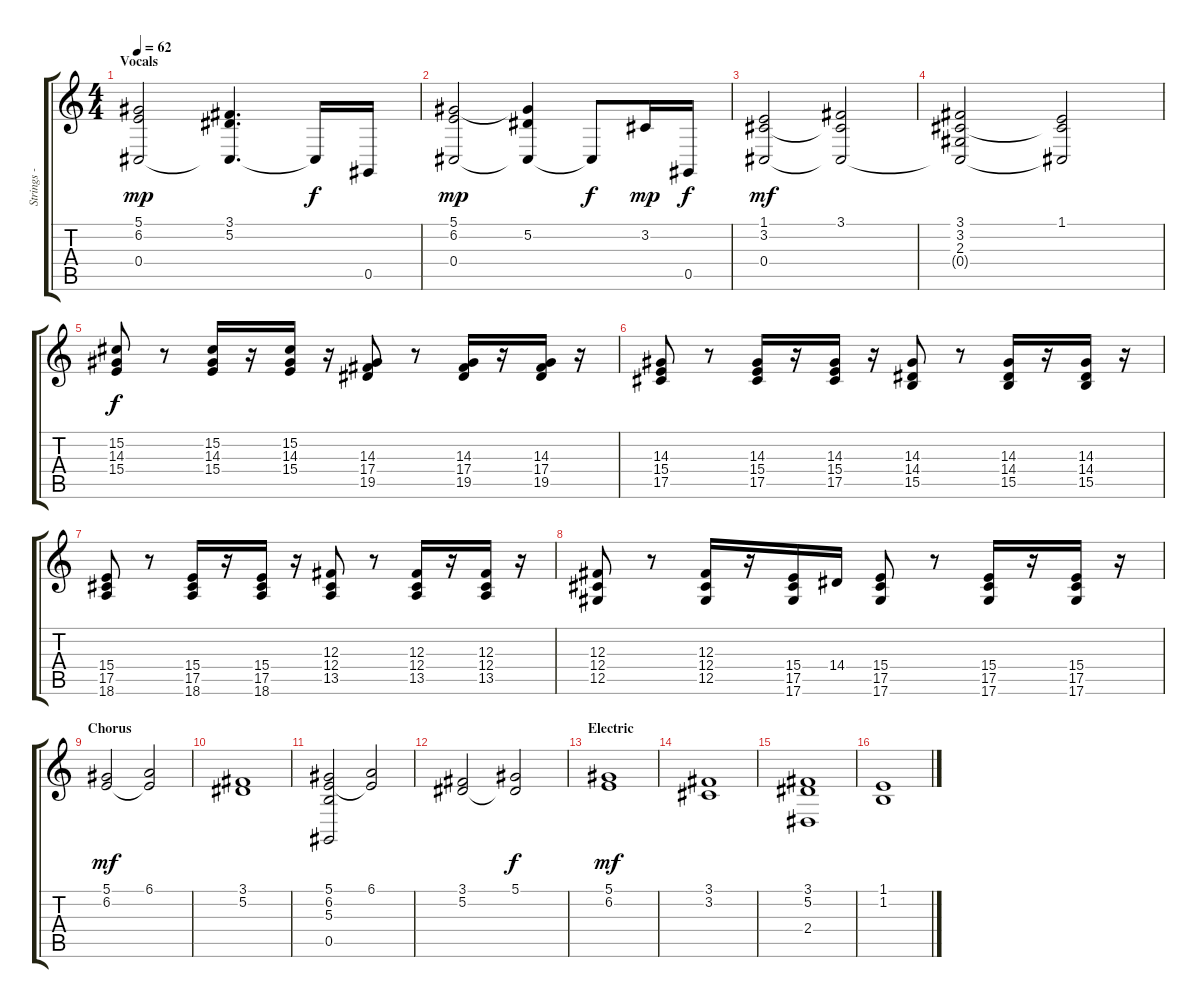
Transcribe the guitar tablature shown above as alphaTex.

\track ("Strings - Synth" "Strings - ") {instrument stringensemble1}
\staff {score tabs}
\tuning (Eb4 Bb3 Gb3 Db3 Ab2 Eb2) {hide}
\ts (4 4)
\section ("" "Vocals")
\tempo 62
\clef g2
\ks c
(5.1 6.2 0.4).2{dy mp} (3.1 5.2 0.4{t}).4{d} 0.4{t}.16{dy f} 0.5.16 |
(5.1 6.2 0.4).2{dy mp} (5.1{t} 5.2 0.4{t}).4 0.4{t}.8{dy f} 3.2.16{dy mp} 0.5.16{dy f} |
(1.1 3.2 0.4).2{dy mf} (3.1 3.2{t} 0.4{t}).2 |
(3.1 3.2 2.3 0.4{t}).2 (1.1 3.2{t} 0.4{t}).2 |
(15.2 14.3 15.4).8{dy f} r.8 (15.2 14.3 15.4).16 r.16 (15.2 14.3 15.4).16 r.16 (14.3 17.4 19.5).8 r.8 (14.3 17.4 19.5).16 r.16 (14.3 17.4 19.5).16 r.16 |
(14.3 15.4 17.5).8 r.8 (14.3 15.4 17.5).16 r.16 (14.3 15.4 17.5).16 r.16 (14.3 14.4 15.5).8 r.8 (14.3 14.4 15.5).16 r.16 (14.3 14.4 15.5).16 r.16 |
(15.4 17.5 18.6).8 r.8 (15.4 17.5 18.6).16 r.16 (15.4 17.5 18.6).16 r.16 (12.3 12.4 13.5).8 r.8 (12.3 12.4 13.5).16 r.16 (12.3 12.4 13.5).16 r.16 |
(12.3 12.4 12.5).8 r.8 (12.3 12.4 12.5).16 r.16 (15.4 17.5 17.6).16 14.4.16 (15.4 17.5 17.6).8 r.8 (15.4 17.5 17.6).16 r.16 (15.4 17.5 17.6).16 r.16 |
\section ("" "Chorus")
(5.1 6.2).2{dy mf} (6.1 6.2{t}).2 |
(3.1 5.2).1 |
(5.1 6.2 5.3 0.5).2 (6.1 6.2{t}).2 |
(3.1 5.2).2 (5.1 5.2{t}).2{dy f} |
\section ("" "Electric")
(5.1 6.2).1{dy mf} |
(3.1 3.2).1 |
(3.1 5.2 2.4).1 |
(1.1 1.2).1
